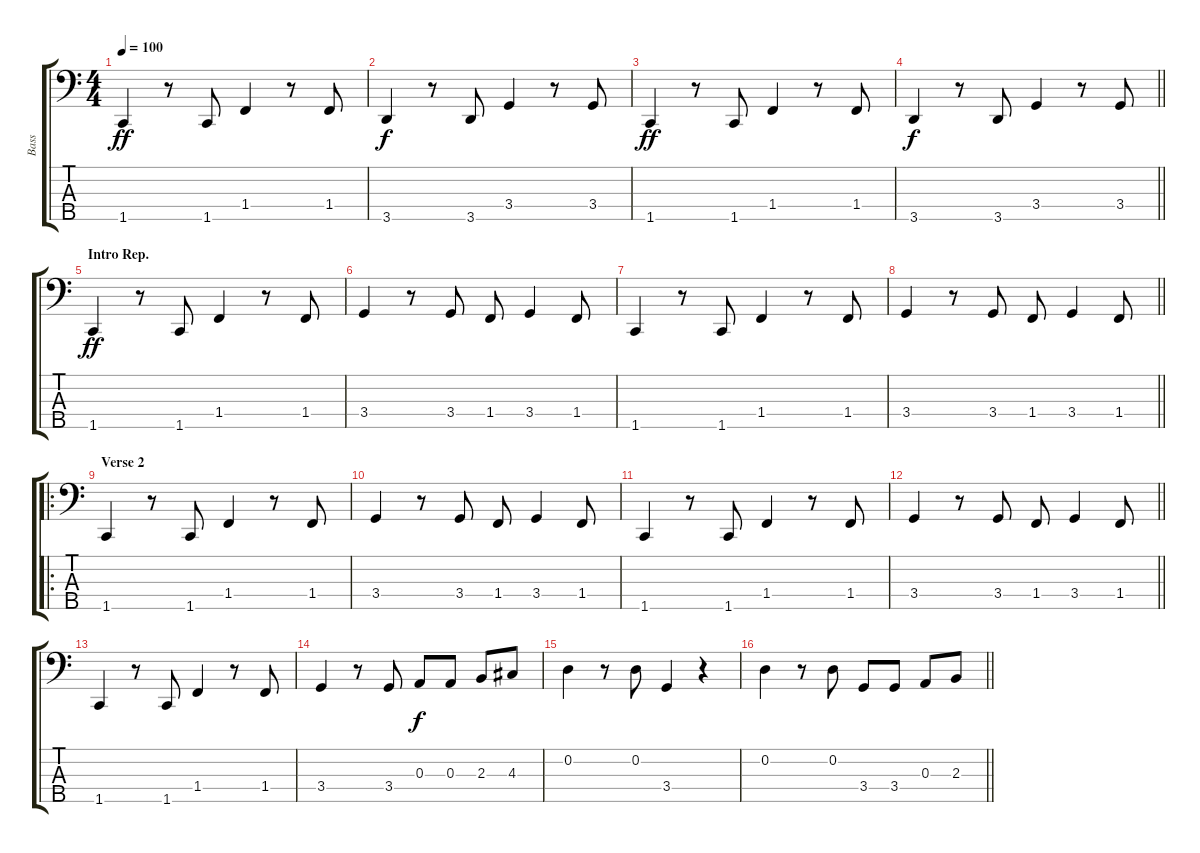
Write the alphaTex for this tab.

\track ("Bass" "Bass") {instrument electricbasspick}
\staff {score tabs}
\tuning (G2 D2 A1 E1 B0) {hide}
\ts (4 4)
\tempo 100
\clef f4
\ks c
1.5.4{dy ff} r.8 1.5.8 1.4.4 r.8 1.4.8 |
3.5.4{dy f} r.8 3.5.8 3.4.4 r.8 3.4.8 |
1.5.4{dy ff} r.8 1.5.8 1.4.4 r.8 1.4.8 |
\barLineRight lightlight
3.5.4{dy f} r.8 3.5.8 3.4.4 r.8 3.4.8 |
\section ("" "Intro Rep.")
1.5.4{dy ff} r.8 1.5.8 1.4.4 r.8 1.4.8 |
3.4.4 r.8 3.4.8 1.4.8 3.4.4 1.4.8 |
1.5.4 r.8 1.5.8 1.4.4 r.8 1.4.8 |
\barLineRight lightlight
3.4.4 r.8 3.4.8 1.4.8 3.4.4 1.4.8 |
\ro
\section ("" "Verse 2")
1.5.4 r.8 1.5.8 1.4.4 r.8 1.4.8 |
3.4.4 r.8 3.4.8 1.4.8 3.4.4 1.4.8 |
1.5.4 r.8 1.5.8 1.4.4 r.8 1.4.8 |
\barLineRight lightlight
3.4.4 r.8 3.4.8 1.4.8 3.4.4 1.4.8 |
1.5.4 r.8 1.5.8 1.4.4 r.8 1.4.8 |
3.4.4 r.8 3.4.8 0.3.8{dy f} 0.3.8 2.3.8 4.3.8 |
0.2.4 r.8 0.2.8 3.4.4 r.4 |
\barLineRight lightlight
0.2.4 r.8 0.2.8 3.4.8 3.4.8 0.3.8 2.3.8
